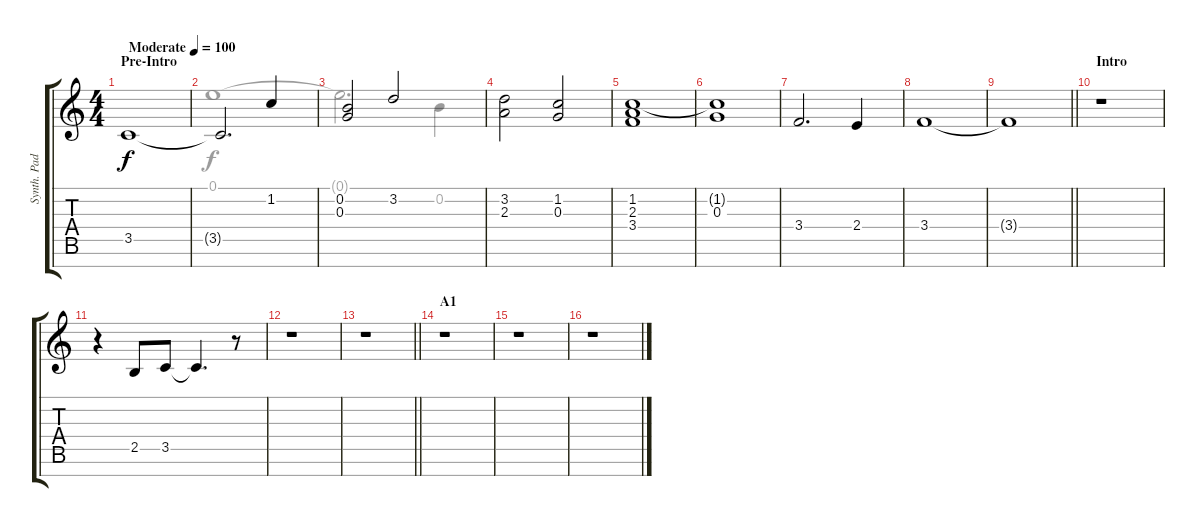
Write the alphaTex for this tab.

\track ("Synth. Pad" "Synth. Pad") {instrument pad2warm}
\staff {score tabs}
\tuning (E5 B4 G4 D4 A3 E3 B2) {hide}
\voice
\ts (4 4)
\section ("" "Pre-Intro")
\tempo (100 "Moderate")
\clef g2
\ks c
3.5.1{dy f instrument pad2warm} |
3.5{t}.2{d} 1.2.4 |
(0.2 0.3).2 3.2.2 |
(3.2 2.3).2 (1.2 0.3).2 |
(1.2 2.3 3.4).1 |
(1.2{t} 0.3).1 |
3.4.2{d} 2.4.4 |
3.4.1 |
\barLineRight lightlight
3.4{t}.1 |
\section ("" "Intro")
r.1 |
r.4 2.5.8 3.5.8 3.5{t}.4{d} r.8 |
r.1 |
\barLineRight lightlight
r.1 |
\section ("" "A1")
r.1 |
r.1 |
r.1
\voice
\clef g2
\ottava regular
\simile none
\ks c
|
0.1.1 |
0.1{t}.2{d} 0.2.4 |
|
|
|
|
|
\barLineRight lightlight
|
|
|
|
\barLineRight lightlight
|
|
|
